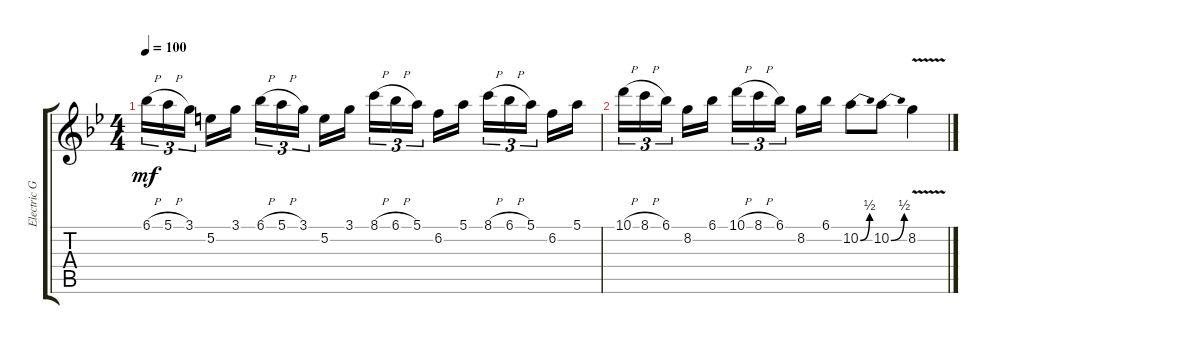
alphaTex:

\track ("Electric Guitar" "Electric G") {instrument electricguitarclean}
\staff {score tabs}
\tuning (E4 B3 G3 D3 A2 E2) {hide}
\ts (4 4)
\tempo 100
\clef g2
\ks gminor
6.1{h}.16{tu (3 2) dy mf instrument electricguitarclean} 5.1{h}.16{tu (3 2)} 3.1.16{tu (3 2)} 5.2.16 3.1.16 6.1{h}.16{tu (3 2)} 5.1{h}.16{tu (3 2)} 3.1.16{tu (3 2)} 5.2.16 3.1.16 8.1{h}.16{tu (3 2)} 6.1{h}.16{tu (3 2)} 5.1.16{tu (3 2)} 6.2.16 5.1.16 8.1{h}.16{tu (3 2)} 6.1{h}.16{tu (3 2)} 5.1.16{tu (3 2)} 6.2.16 5.1.16 |
10.1{h}.16{tu (3 2)} 8.1{h}.16{tu (3 2)} 6.1.16{tu (3 2)} 8.2.16 6.1.16 10.1{h}.16{tu (3 2)} 8.1{h}.16{tu (3 2)} 6.1.16{tu (3 2)} 8.2.16 6.1.16 10.2{be (bend 0 0 60 2)}.8 10.2{be (bend 0 0 60 2)}.8 8.2{v}.4
